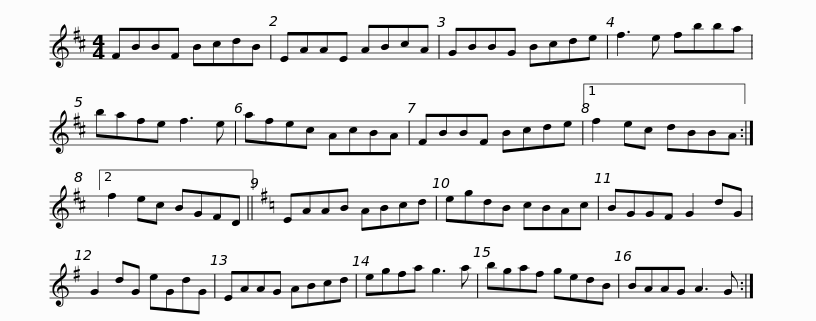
X:1
L:1/8
M:4/4
I:linebreak $
K:Bmin
V:1 treble
V:1
 FBBF BcdB | EAAE ABcA | GBBG Bcde | f3 e fbba | bafe f3 e |$ %5
 afec AcBA | FBBF Bcde |1 f2 ec dBBA :|2 f2 ec BGFD ||[K:G] EAAB ABcd |$ %10
 egdB cBAc | BGGF G2 dG | G2 dG eGdG | EAAG ABcd | egfa g3 a | %15
 bgaf gedB |$ BAAG A3 G :| %17
